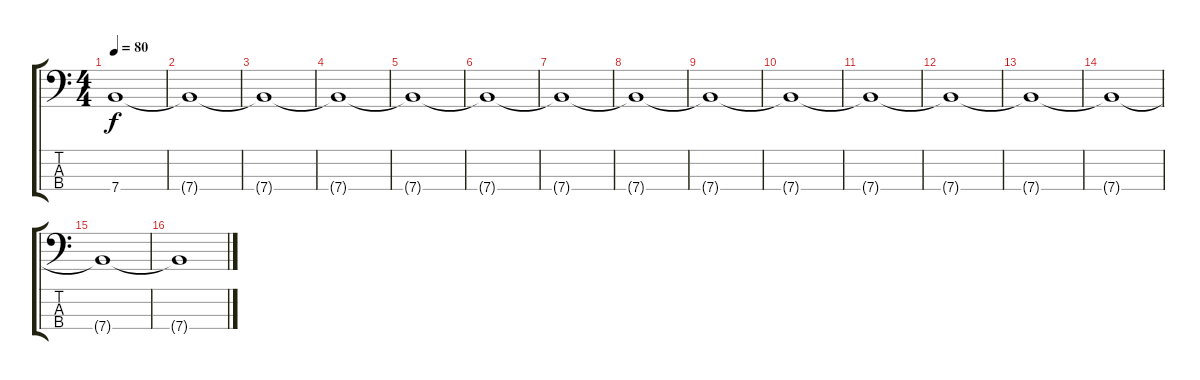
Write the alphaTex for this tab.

\track "" {instrument electricbassfinger}
\staff {score tabs}
\tuning (G2 D2 A1 E1) {hide}
\ts (4 4)
\tempo 80
\clef f4
\ks c
7.4{t}.1{dy f} |
7.4{t}.1 |
7.4{t}.1 |
7.4{t}.1 |
7.4{t}.1 |
7.4{t}.1 |
7.4{t}.1 |
7.4{t}.1 |
7.4{t}.1 |
7.4{t}.1 |
7.4{t}.1 |
7.4{t}.1 |
7.4{t}.1 |
7.4{t}.1 |
7.4{t}.1 |
7.4{t}.1
